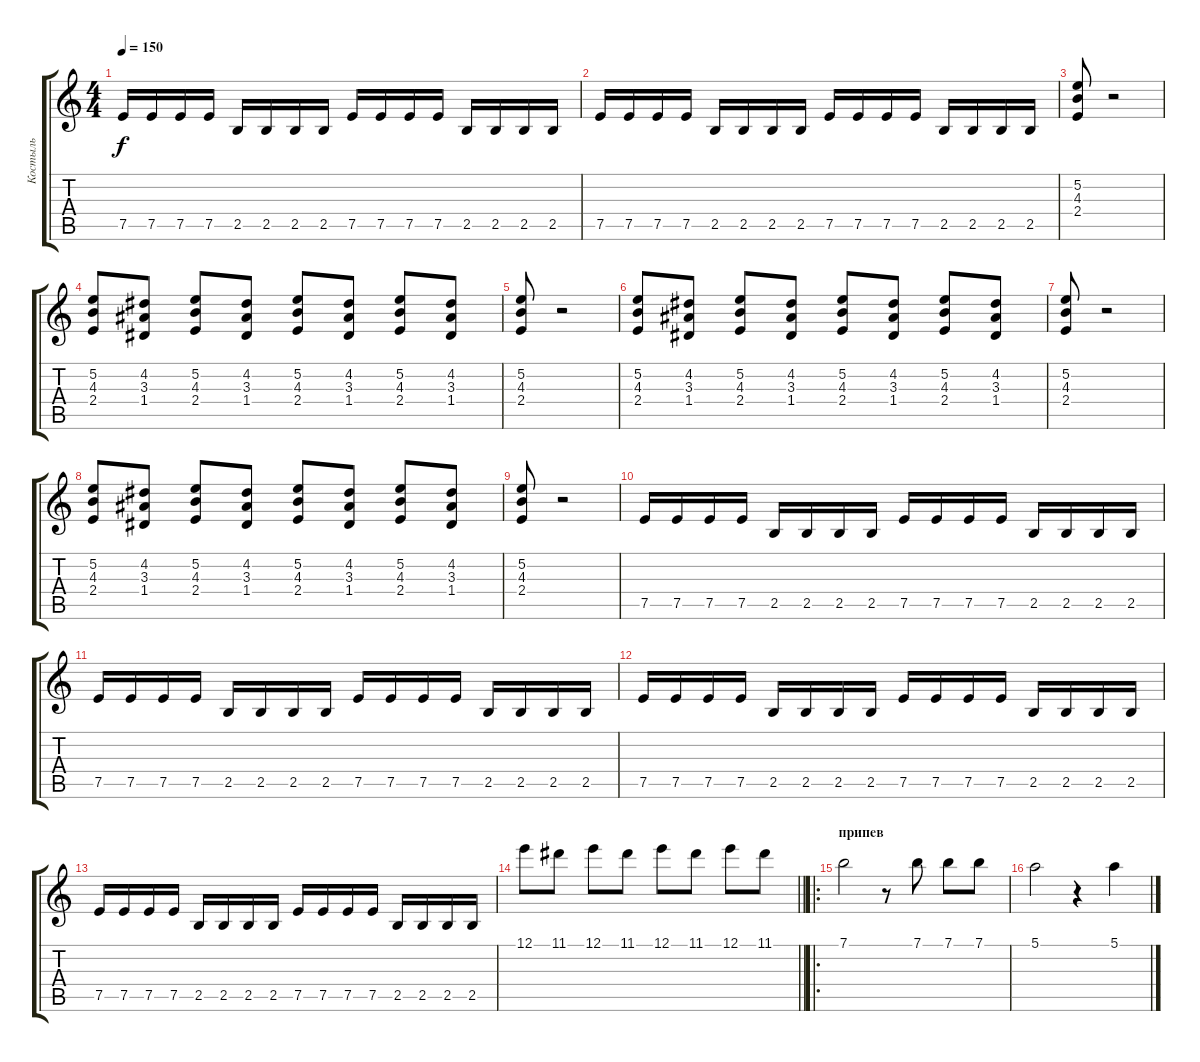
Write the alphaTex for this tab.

\track ("Костыль" "Костыль") {instrument distortionguitar}
\staff {score tabs}
\tuning (E4 B3 G3 D3 A2 E2) {hide}
\ts (4 4)
\tempo 150
\clef g2
\ks c
7.5.16{dy f} 7.5.16 7.5.16 7.5.16 2.5.16 2.5.16 2.5.16 2.5.16 7.5.16 7.5.16 7.5.16 7.5.16 2.5.16 2.5.16 2.5.16 2.5.16 |
7.5.16 7.5.16 7.5.16 7.5.16 2.5.16 2.5.16 2.5.16 2.5.16 7.5.16 7.5.16 7.5.16 7.5.16 2.5.16 2.5.16 2.5.16 2.5.16 |
(5.2 4.3 2.4).8 r.2 |
(5.2 4.3 2.4).8 (4.2 3.3 1.4).8 (5.2 4.3 2.4).8 (4.2 3.3 1.4).8 (5.2 4.3 2.4).8 (4.2 3.3 1.4).8 (5.2 4.3 2.4).8 (4.2 3.3 1.4).8 |
(5.2 4.3 2.4).8 r.2 |
(5.2 4.3 2.4).8 (4.2 3.3 1.4).8 (5.2 4.3 2.4).8 (4.2 3.3 1.4).8 (5.2 4.3 2.4).8 (4.2 3.3 1.4).8 (5.2 4.3 2.4).8 (4.2 3.3 1.4).8 |
(5.2 4.3 2.4).8 r.2 |
(5.2 4.3 2.4).8 (4.2 3.3 1.4).8 (5.2 4.3 2.4).8 (4.2 3.3 1.4).8 (5.2 4.3 2.4).8 (4.2 3.3 1.4).8 (5.2 4.3 2.4).8 (4.2 3.3 1.4).8 |
(5.2 4.3 2.4).8 r.2 |
7.5.16 7.5.16 7.5.16 7.5.16 2.5.16 2.5.16 2.5.16 2.5.16 7.5.16 7.5.16 7.5.16 7.5.16 2.5.16 2.5.16 2.5.16 2.5.16 |
7.5.16 7.5.16 7.5.16 7.5.16 2.5.16 2.5.16 2.5.16 2.5.16 7.5.16 7.5.16 7.5.16 7.5.16 2.5.16 2.5.16 2.5.16 2.5.16 |
7.5.16 7.5.16 7.5.16 7.5.16 2.5.16 2.5.16 2.5.16 2.5.16 7.5.16 7.5.16 7.5.16 7.5.16 2.5.16 2.5.16 2.5.16 2.5.16 |
7.5.16 7.5.16 7.5.16 7.5.16 2.5.16 2.5.16 2.5.16 2.5.16 7.5.16 7.5.16 7.5.16 7.5.16 2.5.16 2.5.16 2.5.16 2.5.16 |
\barLineRight lightlight
12.1.8 11.1.8 12.1.8 11.1.8 12.1.8 11.1.8 12.1.8 11.1.8 |
\ro
\section ("" "припев")
7.1.2 r.8 7.1.8 7.1.8 7.1.8 |
5.1.2 r.4 5.1.4
